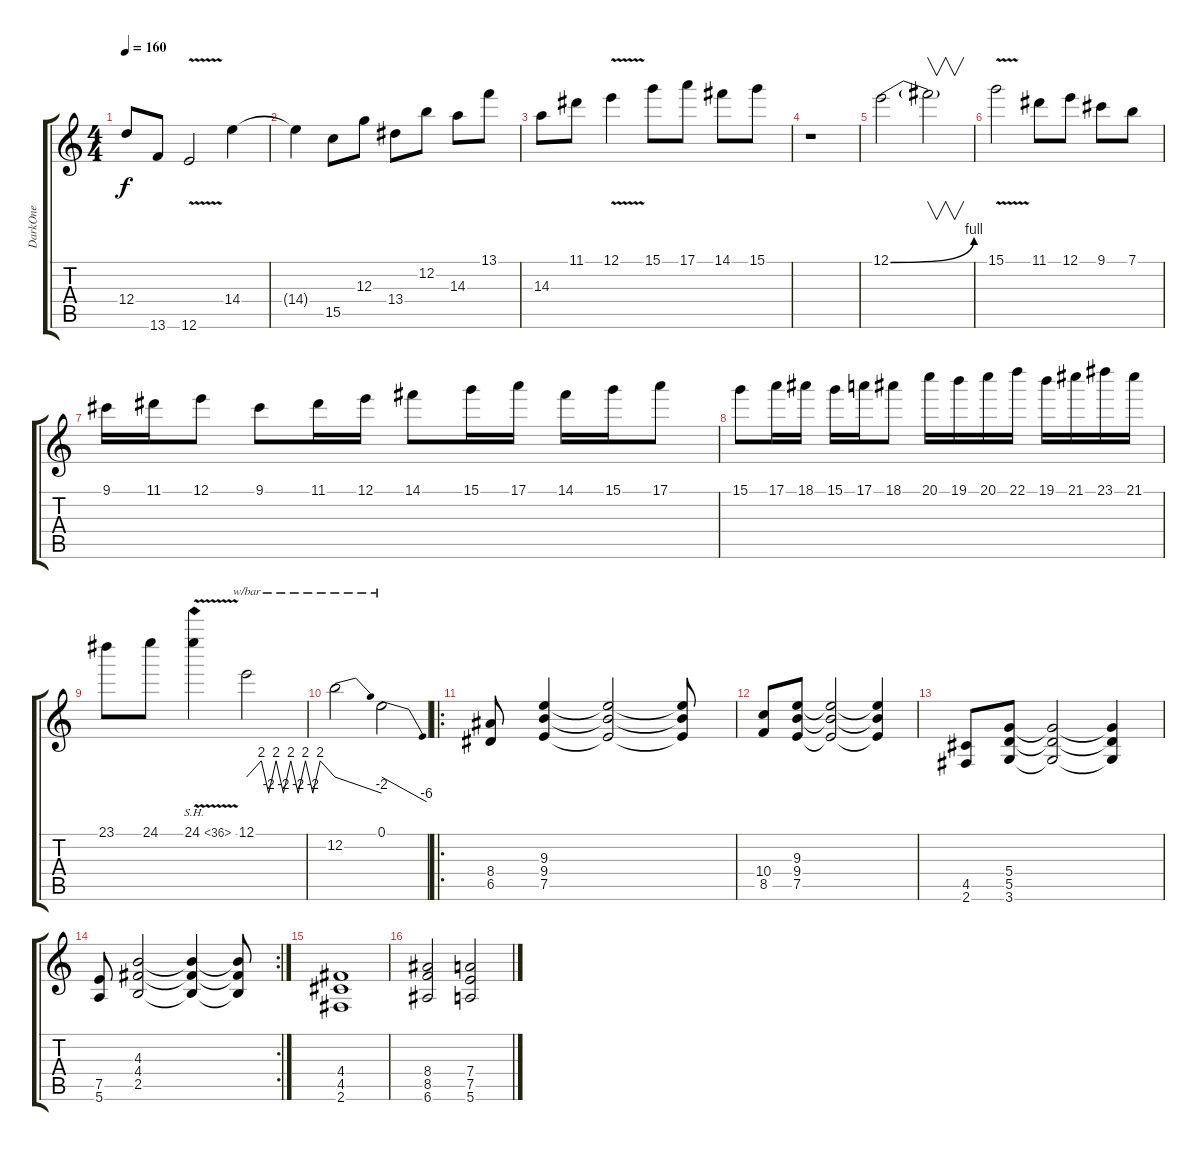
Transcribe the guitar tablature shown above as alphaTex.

\track ("DarkOne" "DarkOne") {instrument distortionguitar}
\staff {score tabs}
\tuning (E4 B3 G3 D3 A2 E2) {hide}
\ts (4 4)
\tempo 160
\clef g2
\ks c
12.4.8{dy f} 13.6.8 12.6{v}.2 14.4.4 |
14.4{t}.4 15.5.8 12.3.8 13.4.8 12.2.8 14.3.8 13.1.8 |
14.3.8 11.1.8 12.1{v}.4 15.1.8 17.1.8 14.1.8 15.1.8 |
r.1 |
12.1{be (bend 0 0 60 4)}.2 12.1{t}.2{v} |
15.1{v}.2 11.1.8 12.1.8 9.1.8 7.1.8 |
9.1.16 11.1.16 12.1.8 9.1.8 11.1.16 12.1.16 14.1.8 15.1.16 17.1.16 14.1.16 15.1.16 17.1.8 |
15.1.8 17.1.16 18.1.16 15.1.16 17.1.16 18.1.8 20.1.16 19.1.16 20.1.16 22.1.16 19.1.16 21.1.16 23.1.16 21.1.16 |
23.1.8 24.1.8 24.1{sh 12 v}.4 12.1.2{tbe (custom default 0 0 10 8 15 -8 20 8 25 -8 30 8 35 -8 40 8 45 -8 50 8 60 0)} |
12.2.2{tbe (dive default 0 0 60 -8)} 0.1.2{tbe (dive default 0 0 60 -24)} |
\ro
(8.4 6.5).8 (9.3 9.4 7.5).4 (9.3{t} 9.4{t} 7.5{t}).2 (9.3{t} 9.4{t} 7.5{t}).8 |
(10.4 8.5).8 (9.3 9.4 7.5).8 (9.3{t} 9.4{t} 7.5{t}).2 (9.3{t} 9.4{t} 7.5{t}).4 |
(4.5 2.6).8 (5.4 5.5 3.6).8 (5.4{t} 5.5{t} 3.6{t}).2 (5.4{t} 5.5{t} 3.6{t}).4 |
\rc 2
(7.5 5.6).8 (4.3 4.4 2.5).2 (4.3{t} 4.4{t} 2.5{t}).4 (4.3{t} 4.4{t} 2.5{t}).8 |
(4.4 4.5 2.6).1 |
(8.4 8.5 6.6).2 (7.4 7.5 5.6).2
